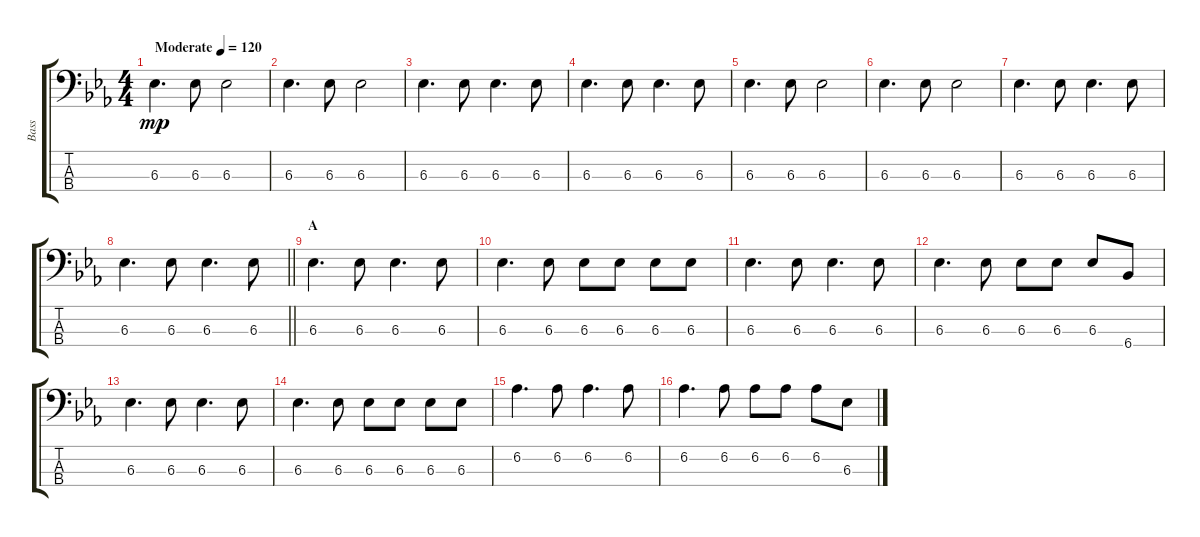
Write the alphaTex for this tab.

\track ("Bass" "Bass") {instrument electricbasspick}
\staff {score tabs}
\tuning (G2 D2 A1 E1) {hide}
\ts (4 4)
\tempo (120 "Moderate")
\clef f4
\ks eb
6.3.4{d dy mp instrument electricbasspick} 6.3.8 6.3.2 |
6.3.4{d} 6.3.8 6.3.2 |
6.3.4{d} 6.3.8 6.3.4{d} 6.3.8 |
6.3.4{d} 6.3.8 6.3.4{d} 6.3.8 |
6.3.4{d} 6.3.8 6.3.2 |
6.3.4{d} 6.3.8 6.3.2 |
6.3.4{d} 6.3.8 6.3.4{d} 6.3.8 |
\barLineRight lightlight
6.3.4{d} 6.3.8 6.3.4{d} 6.3.8 |
\section ("" "A")
6.3.4{d} 6.3.8 6.3.4{d} 6.3.8 |
6.3.4{d} 6.3.8 6.3.8 6.3.8 6.3.8 6.3.8 |
6.3.4{d} 6.3.8 6.3.4{d} 6.3.8 |
6.3.4{d} 6.3.8 6.3.8 6.3.8 6.3.8 6.4.8 |
6.3.4{d} 6.3.8 6.3.4{d} 6.3.8 |
6.3.4{d} 6.3.8 6.3.8 6.3.8 6.3.8 6.3.8 |
6.2.4{d} 6.2.8 6.2.4{d} 6.2.8 |
6.2.4{d} 6.2.8 6.2.8 6.2.8 6.2.8 6.3.8
